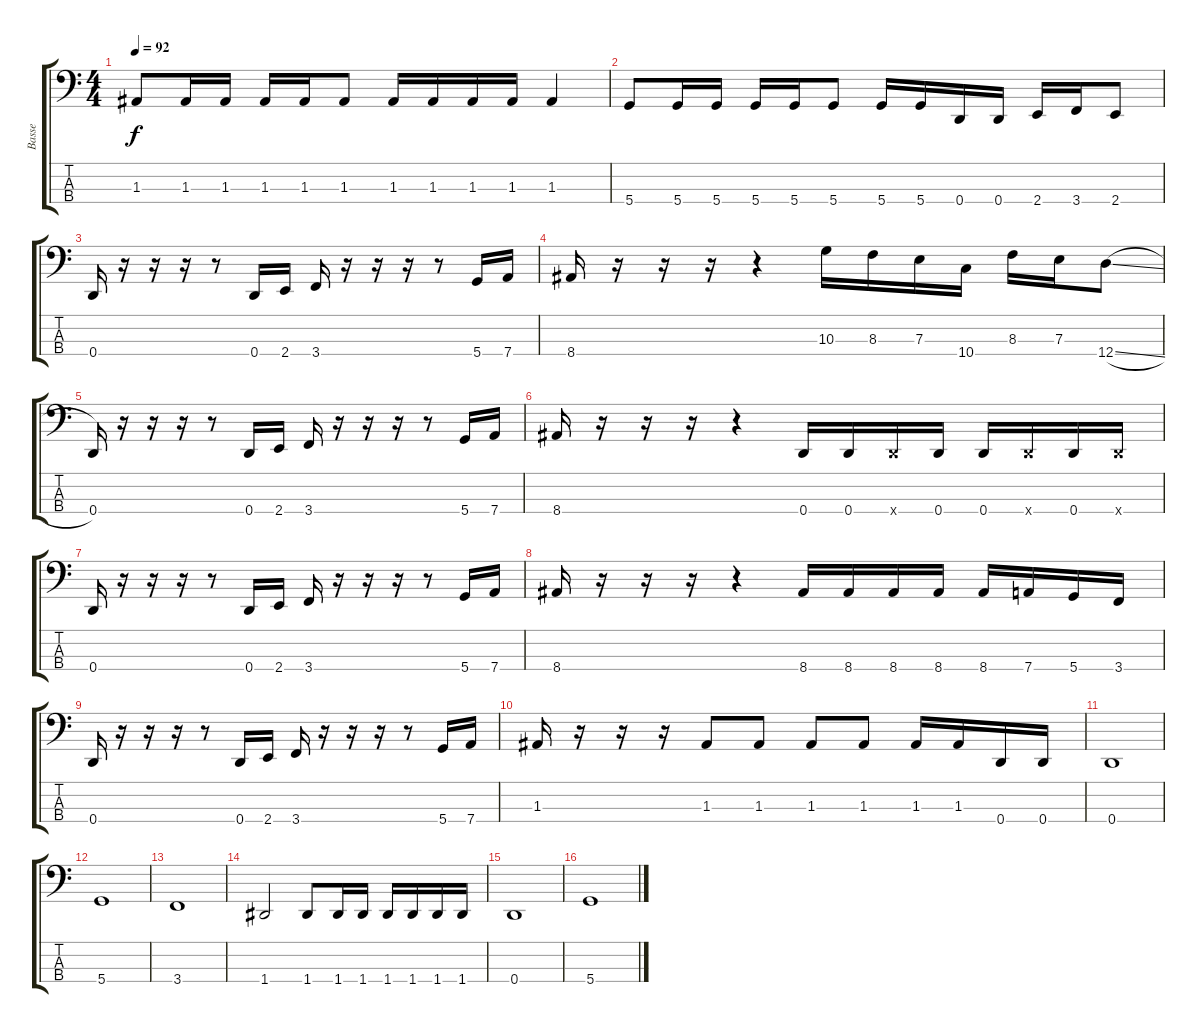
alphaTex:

\track ("Basse" "Basse") {instrument electricbassfinger}
\staff {score tabs}
\tuning (G2 D2 A1 D1) {hide}
\ts (4 4)
\tempo 92
\clef f4
\ks c
1.3.8{dy f} 1.3.16 1.3.16 1.3.16 1.3.16 1.3.8 1.3.16 1.3.16 1.3.16 1.3.16 1.3.4 |
5.4.8 5.4.16 5.4.16 5.4.16 5.4.16 5.4.8 5.4.16 5.4.16 0.4.16 0.4.16 2.4.16 3.4.16 2.4.8 |
0.4.16 r.16 r.16 r.16 r.8 0.4.16 2.4.16 3.4.16 r.16 r.16 r.16 r.8 5.4.16 7.4.16 |
8.4.16 r.16 r.16 r.16 r.4 10.3.16 8.3.16 7.3.16 10.4.16 8.3.16 7.3.16 12.4{sl}.8 |
0.4.16 r.16 r.16 r.16 r.8 0.4.16 2.4.16 3.4.16 r.16 r.16 r.16 r.8 5.4.16 7.4.16 |
8.4.16 r.16 r.16 r.16 r.4 0.4.16 0.4.16 0.4{x}.16 0.4.16 0.4.16 0.4{x}.16 0.4.16 0.4{x}.16 |
0.4.16 r.16 r.16 r.16 r.8 0.4.16 2.4.16 3.4.16 r.16 r.16 r.16 r.8 5.4.16 7.4.16 |
8.4.16 r.16 r.16 r.16 r.4 8.4.16 8.4.16 8.4.16 8.4.16 8.4.16 7.4.16 5.4.16 3.4.16 |
0.4.16 r.16 r.16 r.16 r.8 0.4.16 2.4.16 3.4.16 r.16 r.16 r.16 r.8 5.4.16 7.4.16 |
1.3.16 r.16 r.16 r.16 1.3.8 1.3.8 1.3.8 1.3.8 1.3.16 1.3.16 0.4.16 0.4.16 |
0.4.1 |
5.4.1 |
3.4.1 |
1.4.2 1.4.8 1.4.16 1.4.16 1.4.16 1.4.16 1.4.16 1.4.16 |
0.4.1 |
5.4.1
